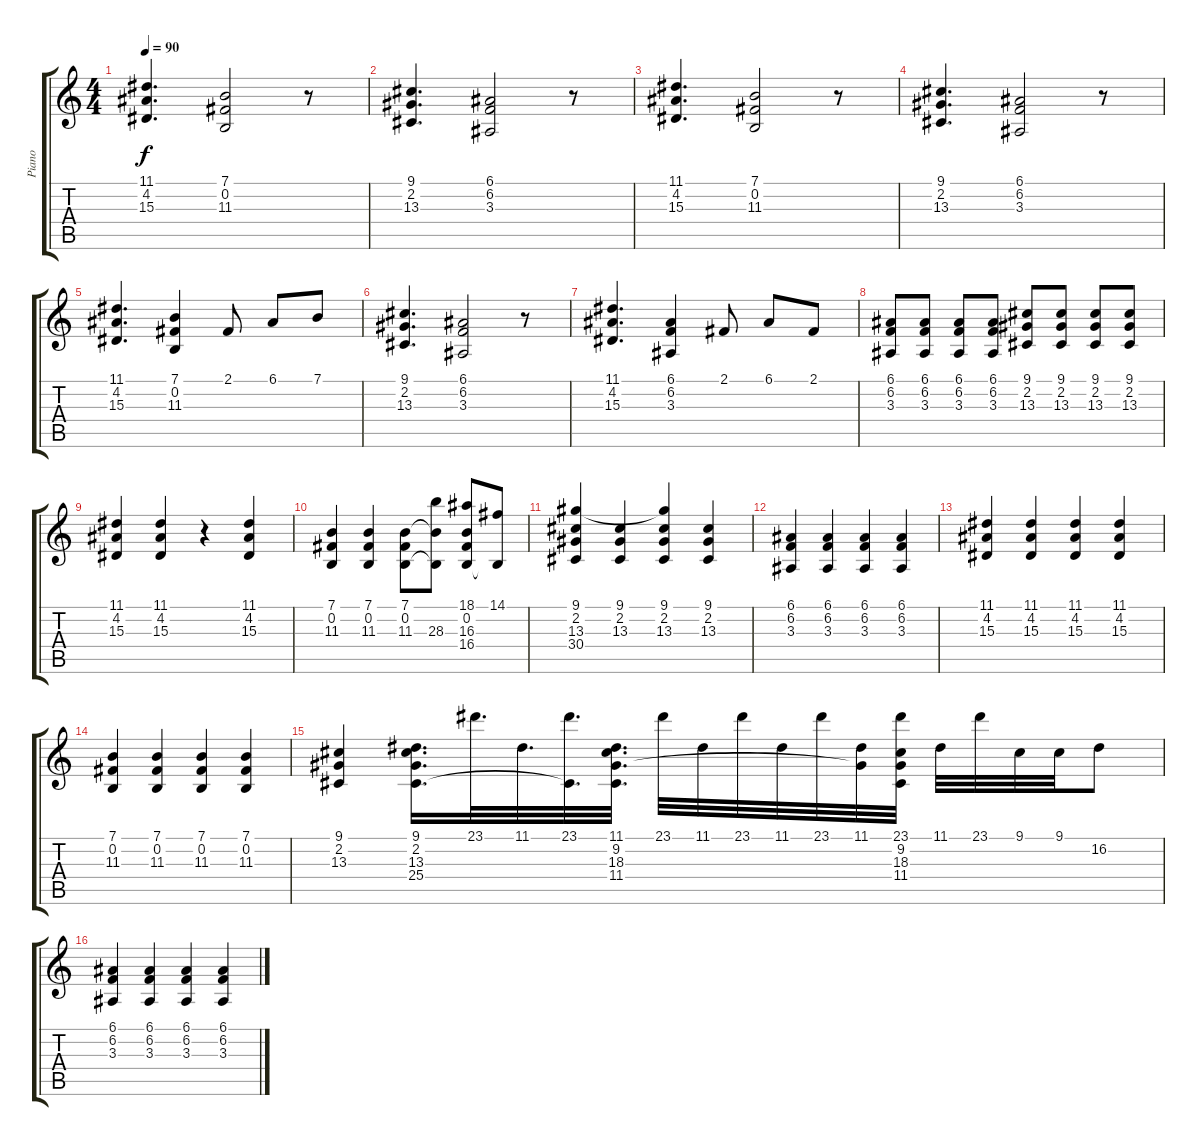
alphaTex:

\track ("Piano" "Piano") {instrument acousticgrandpiano}
\staff {score tabs}
\tuning (E4 B3 G3 D3 A2 E2) {hide}
\ts (4 4)
\tempo 90
\clef g2
\ks c
(11.1 4.2 15.3).4{d dy f} (7.1 0.2 11.3).2 r.8 |
(9.1 2.2 13.3).4{d} (6.1 6.2 3.3).2 r.8 |
(11.1 4.2 15.3).4{d} (7.1 0.2 11.3).2 r.8 |
(9.1 2.2 13.3).4{d} (6.1 6.2 3.3).2 r.8 |
(11.1 4.2 15.3).4{d} (7.1 0.2 11.3).4 2.1.8 6.1.8 7.1.8 |
(9.1 2.2 13.3).4{d} (6.1 6.2 3.3).2 r.8 |
(11.1 4.2 15.3).4{d} (6.1 6.2 3.3).4 2.1.8 6.1.8 2.1.8 |
(6.1 6.2 3.3).8 (6.1 6.2 3.3).8 (6.1 6.2 3.3).8 (6.1 6.2 3.3).8 (9.1 2.2 13.3).8 (9.1 2.2 13.3).8 (9.1 2.2 13.3).8 (9.1 2.2 13.3).8 |
(11.1 4.2 15.3).4 (11.1 4.2 15.3).4 r.4 (11.1 4.2 15.3).4 |
(7.1 0.2 11.3).4 (7.1 0.2 11.3).4 (7.1 0.2 11.3).8 (7.1{t} 0.2{t} 28.3).8 (18.1 0.2 16.3 16.4).8 (14.1 0.2{t}).8 |
(9.1 2.2 13.3 30.4).4 (9.1 2.2 13.3).4 (9.1 2.2 13.3 30.4{t}).4 (9.1 2.2 13.3).4 |
(6.1 6.2 3.3).4 (6.1 6.2 3.3).4 (6.1 6.2 3.3).4 (6.1 6.2 3.3).4 |
(11.1 4.2 15.3).4 (11.1 4.2 15.3).4 (11.1 4.2 15.3).4 (11.1 4.2 15.3).4 |
(7.1 0.2 11.3).4 (7.1 0.2 11.3).4 (7.1 0.2 11.3).4 (7.1 0.2 11.3).4 |
(9.1 2.2 13.3).4 (9.1 2.2 13.3 25.4).16{d} 23.1.32{d} 11.1.32{d} (23.1 2.2{t}).32{d} (11.1 9.2 18.3 11.4).32{d} 23.1.32 11.1.32 23.1.32 11.1.32 23.1.32 (11.1 9.2{t}).32 (23.1 9.2 18.3 11.4).32 11.1.32 23.1.32 9.1.32 9.1.32 16.2.8 |
(6.1 6.2 3.3).4 (6.1 6.2 3.3).4 (6.1 6.2 3.3).4 (6.1 6.2 3.3).4
